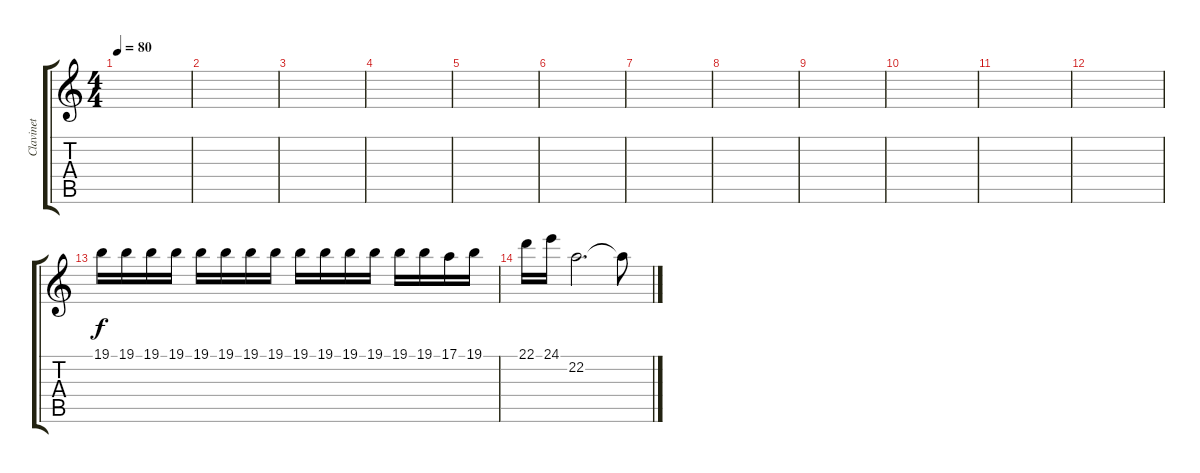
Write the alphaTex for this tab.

\track ("Clavinet" "Clavinet") {instrument clavinet}
\staff {score tabs}
\tuning (E4 B3 G3 D3 A2 E2) {hide}
\ts (4 4)
\tempo 80
\clef g2
\ks c
|
|
|
|
|
|
|
|
|
|
|
|
19.1.16 19.1.16 19.1.16 19.1.16 19.1.16 19.1.16 19.1.16 19.1.16 19.1.16 19.1.16 19.1.16 19.1.16 19.1.16 19.1.16 17.1.16 19.1.16 |
22.1.16 24.1.16 22.2.2{d} 22.2{t}.8
